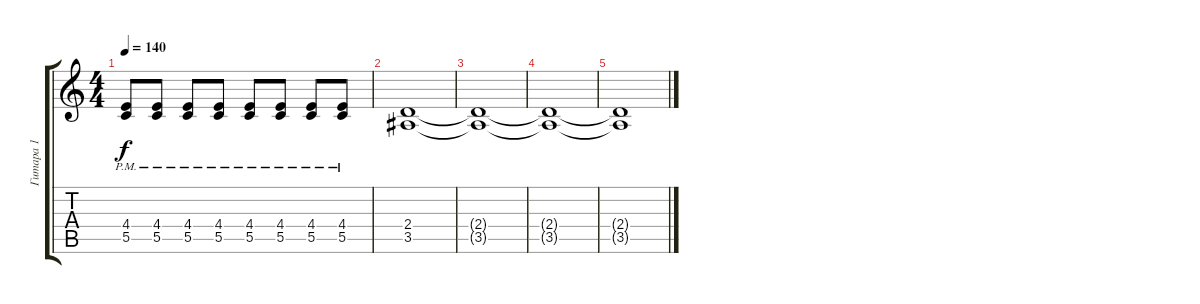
\track ("Гитара 1" "Гитара 1") {instrument overdrivenguitar}
\staff {score tabs}
\tuning (D4 A3 F3 C3 G2 D2) {hide}
\ts (4 4)
\tempo 140
\clef g2
\ks c
(4.4{pm} 5.5{pm}).8{dy f} (4.4{pm} 5.5{pm}).8 (4.4{pm} 5.5{pm}).8 (4.4{pm} 5.5{pm}).8 (4.4{pm} 5.5{pm}).8 (4.4{pm} 5.5{pm}).8 (4.4{pm} 5.5{pm}).8 (4.4{pm} 5.5{pm}).8 |
(2.4 3.5).1 |
(2.4{t} 3.5{t}).1 |
(2.4{t} 3.5{t}).1 |
(2.4{t} 3.5{t}).1
